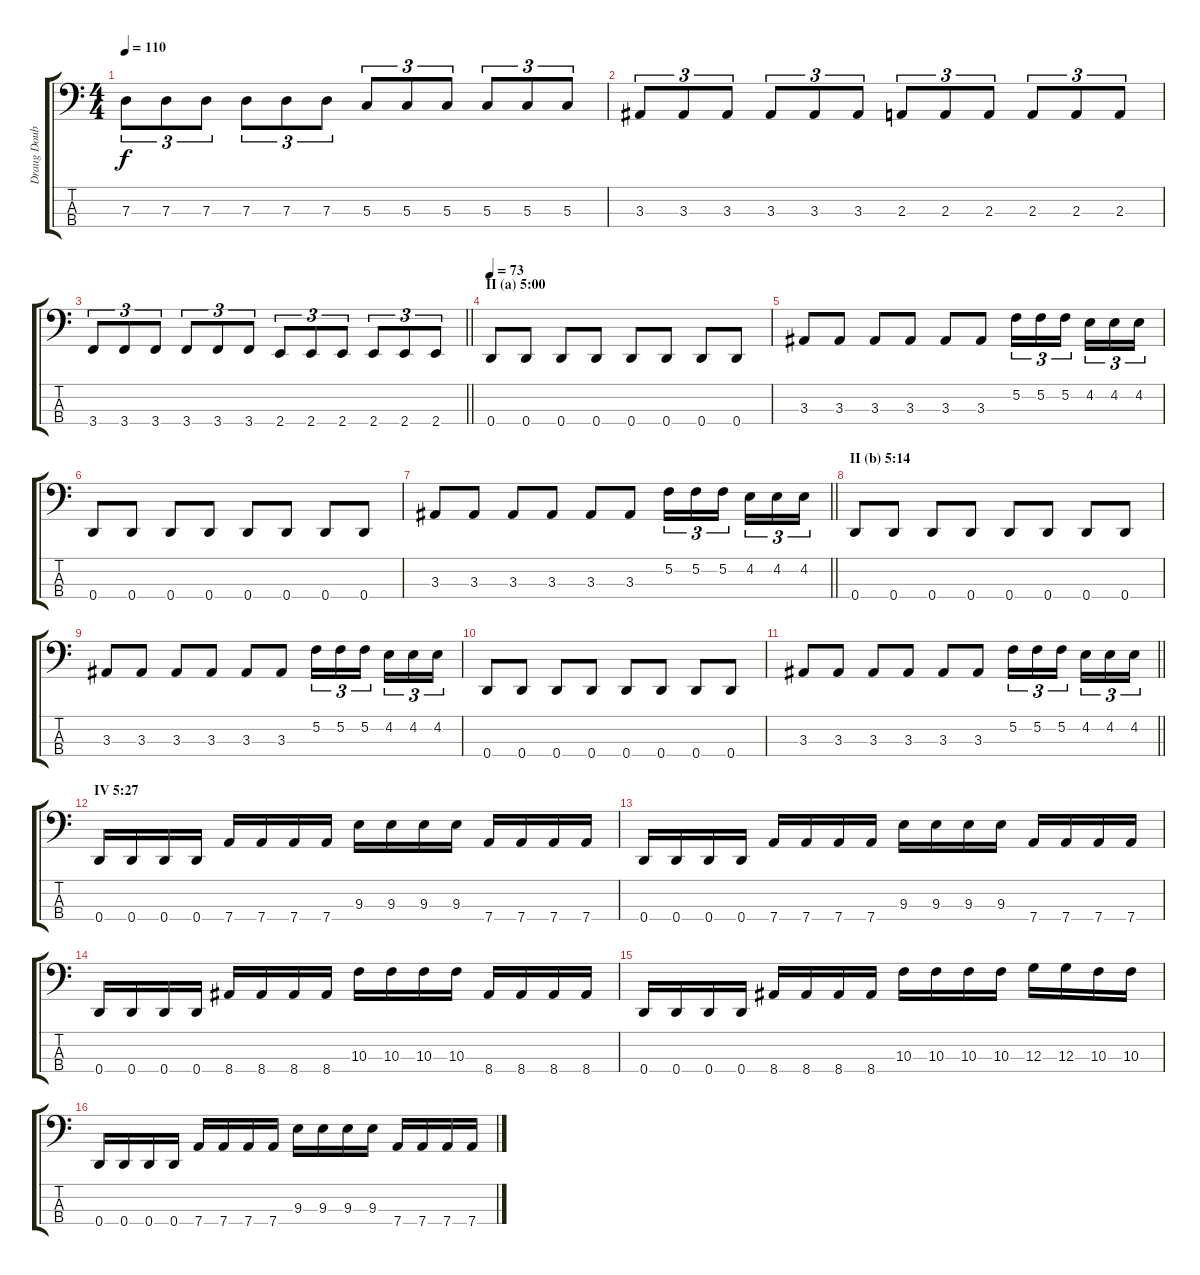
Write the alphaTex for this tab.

\track ("Draug Double" "Draug Doub") {instrument electricbasspick}
\staff {score tabs}
\tuning (F2 C2 G1 D1) {hide}
\ts (4 4)
\tempo 110
\clef f4
\ks c
7.3.8{tu (3 2) dy f} 7.3.8{tu (3 2)} 7.3.8{tu (3 2)} 7.3.8{tu (3 2)} 7.3.8{tu (3 2)} 7.3.8{tu (3 2)} 5.3.8{tu (3 2)} 5.3.8{tu (3 2)} 5.3.8{tu (3 2)} 5.3.8{tu (3 2)} 5.3.8{tu (3 2)} 5.3.8{tu (3 2)} |
3.3.8{tu (3 2)} 3.3.8{tu (3 2)} 3.3.8{tu (3 2)} 3.3.8{tu (3 2)} 3.3.8{tu (3 2)} 3.3.8{tu (3 2)} 2.3.8{tu (3 2)} 2.3.8{tu (3 2)} 2.3.8{tu (3 2)} 2.3.8{tu (3 2)} 2.3.8{tu (3 2)} 2.3.8{tu (3 2)} |
\barLineRight lightlight
3.4.8{tu (3 2)} 3.4.8{tu (3 2)} 3.4.8{tu (3 2)} 3.4.8{tu (3 2)} 3.4.8{tu (3 2)} 3.4.8{tu (3 2)} 2.4.8{tu (3 2)} 2.4.8{tu (3 2)} 2.4.8{tu (3 2)} 2.4.8{tu (3 2)} 2.4.8{tu (3 2)} 2.4.8{tu (3 2)} |
\section ("" "II (a) 5:00")
\tempo 73
0.4.8 0.4.8 0.4.8 0.4.8 0.4.8 0.4.8 0.4.8 0.4.8 |
3.3.8 3.3.8 3.3.8 3.3.8 3.3.8 3.3.8 5.2.16{tu (3 2)} 5.2.16{tu (3 2)} 5.2.16{tu (3 2) beam splitsecondary} 4.2.16{tu (3 2)} 4.2.16{tu (3 2)} 4.2.16{tu (3 2)} |
0.4.8 0.4.8 0.4.8 0.4.8 0.4.8 0.4.8 0.4.8 0.4.8 |
\barLineRight lightlight
3.3.8 3.3.8 3.3.8 3.3.8 3.3.8 3.3.8 5.2.16{tu (3 2)} 5.2.16{tu (3 2)} 5.2.16{tu (3 2) beam splitsecondary} 4.2.16{tu (3 2)} 4.2.16{tu (3 2)} 4.2.16{tu (3 2)} |
\section ("" "II (b) 5:14")
0.4.8 0.4.8 0.4.8 0.4.8 0.4.8 0.4.8 0.4.8 0.4.8 |
3.3.8 3.3.8 3.3.8 3.3.8 3.3.8 3.3.8 5.2.16{tu (3 2)} 5.2.16{tu (3 2)} 5.2.16{tu (3 2) beam splitsecondary} 4.2.16{tu (3 2)} 4.2.16{tu (3 2)} 4.2.16{tu (3 2)} |
0.4.8 0.4.8 0.4.8 0.4.8 0.4.8 0.4.8 0.4.8 0.4.8 |
\barLineRight lightlight
3.3.8 3.3.8 3.3.8 3.3.8 3.3.8 3.3.8 5.2.16{tu (3 2)} 5.2.16{tu (3 2)} 5.2.16{tu (3 2) beam splitsecondary} 4.2.16{tu (3 2)} 4.2.16{tu (3 2)} 4.2.16{tu (3 2)} |
\section ("" "IV 5:27")
0.4.16 0.4.16 0.4.16 0.4.16 7.4.16 7.4.16 7.4.16 7.4.16 9.3.16 9.3.16 9.3.16 9.3.16 7.4.16 7.4.16 7.4.16 7.4.16 |
0.4.16 0.4.16 0.4.16 0.4.16 7.4.16 7.4.16 7.4.16 7.4.16 9.3.16 9.3.16 9.3.16 9.3.16 7.4.16 7.4.16 7.4.16 7.4.16 |
0.4.16 0.4.16 0.4.16 0.4.16 8.4.16 8.4.16 8.4.16 8.4.16 10.3.16 10.3.16 10.3.16 10.3.16 8.4.16 8.4.16 8.4.16 8.4.16 |
0.4.16 0.4.16 0.4.16 0.4.16 8.4.16 8.4.16 8.4.16 8.4.16 10.3.16 10.3.16 10.3.16 10.3.16 12.3.16 12.3.16 10.3.16 10.3.16 |
0.4.16 0.4.16 0.4.16 0.4.16 7.4.16 7.4.16 7.4.16 7.4.16 9.3.16 9.3.16 9.3.16 9.3.16 7.4.16 7.4.16 7.4.16 7.4.16
